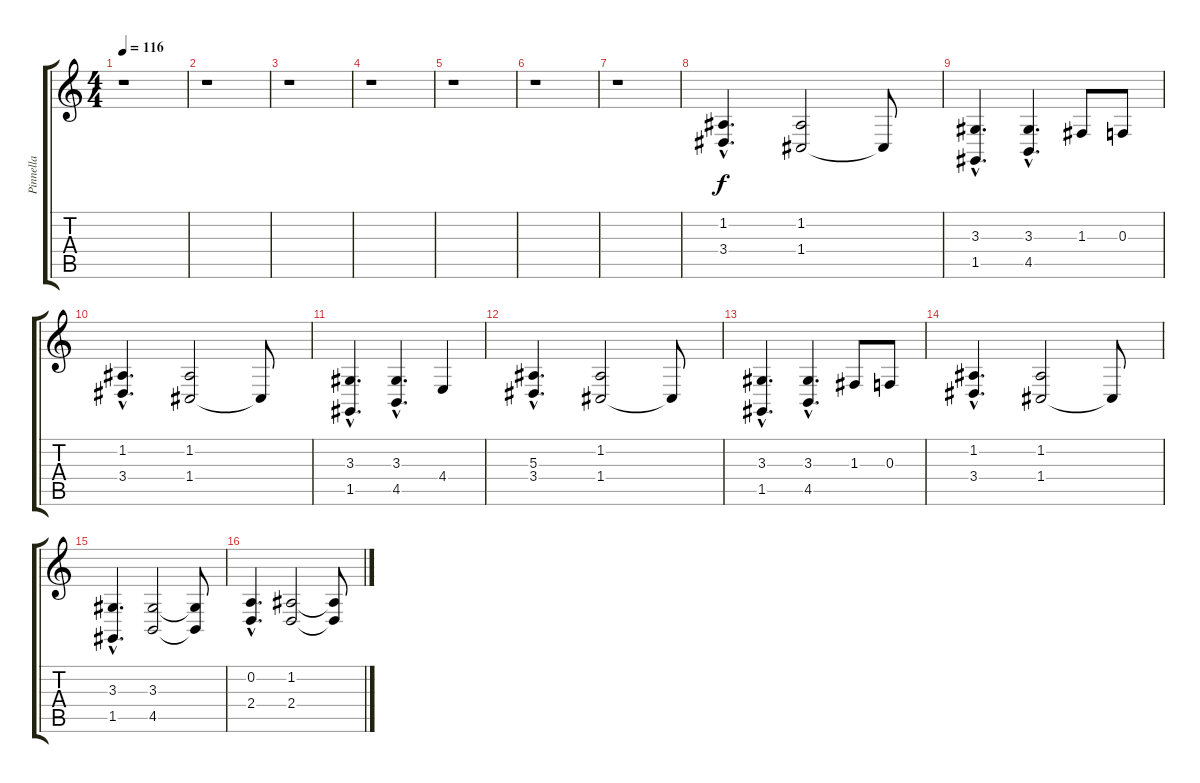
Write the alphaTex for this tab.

\track ("Pinnella" "Pinnella") {instrument brightacousticpiano}
\staff {score tabs}
\tuning (D4 A3 F3 C3 G2 D2) {hide}
\ts (4 4)
\tempo 116
\clef g2
\ks c
r.1{dy f} |
r.1 |
r.1 |
r.1 |
r.1 |
r.1 |
r.1 |
(1.2{hac} 3.4{hac}).4{d} (1.2 1.4).2 1.4{t}.8 |
(3.3{hac} 1.5{hac}).4{d} (3.3{hac} 4.5{hac}).4{d} 1.3.8 0.3.8 |
(1.2{hac} 3.4{hac}).4{d} (1.2 1.4).2 1.4{t}.8 |
(3.3{hac} 1.5{hac}).4{d} (3.3{hac} 4.5{hac}).4{d} 4.4.4 |
(5.3{hac} 3.4{hac}).4{d} (1.2 1.4).2 1.4{t}.8 |
(3.3{hac} 1.5{hac}).4{d} (3.3{hac} 4.5{hac}).4{d} 1.3.8 0.3.8 |
(1.2{hac} 3.4{hac}).4{d} (1.2 1.4).2 1.4{t}.8 |
(3.3{hac} 1.5{hac}).4{d} (3.3 4.5).2 (3.3{t} 4.5{t}).8 |
(0.2{hac} 2.4{hac}).4{d} (1.2 2.4).2 (1.2{t} 2.4{t}).8
